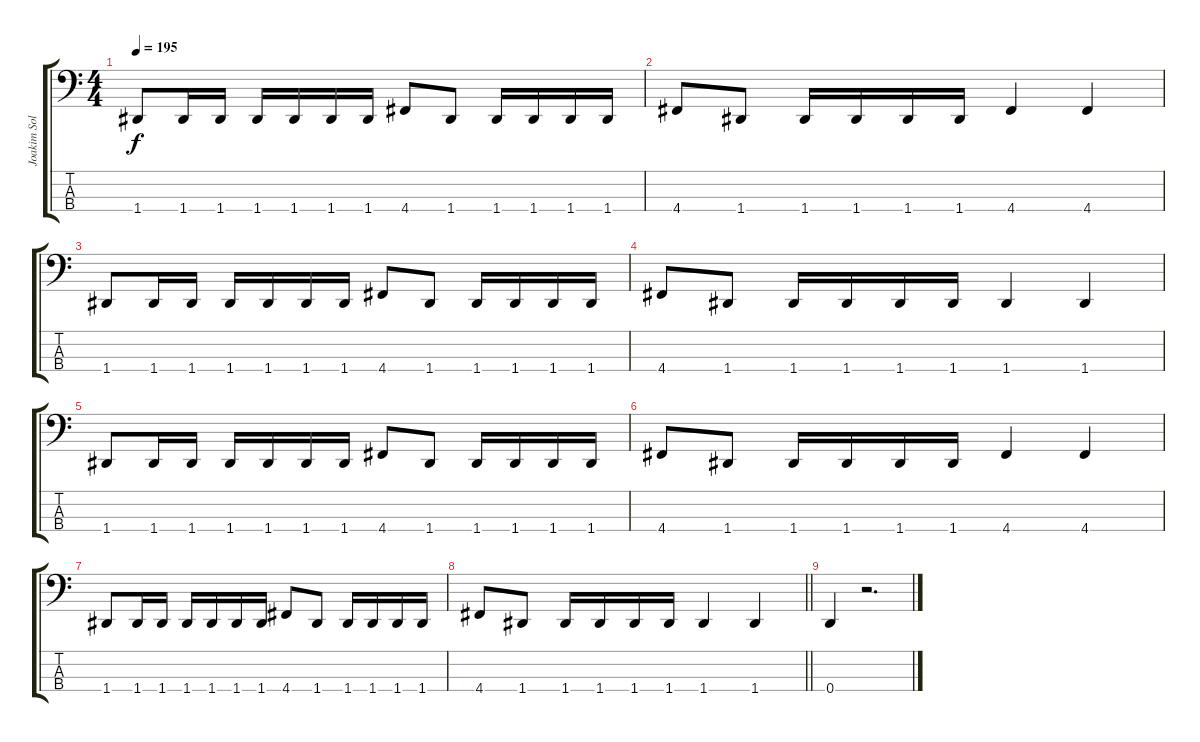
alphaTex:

\track ("Joakim Soldehed" "Joakim Sol") {instrument distortionguitar}
\staff {score tabs}
\tuning (F2 C2 G1 D1) {hide}
\ts (4 4)
\tempo 195
\clef f4
\ks c
1.4.8{dy f} 1.4.16 1.4.16 1.4.16 1.4.16 1.4.16 1.4.16 4.4.8 1.4.8 1.4.16 1.4.16 1.4.16 1.4.16 |
4.4.8 1.4.8 1.4.16 1.4.16 1.4.16 1.4.16 4.4.4 4.4.4 |
1.4.8 1.4.16 1.4.16 1.4.16 1.4.16 1.4.16 1.4.16 4.4.8 1.4.8 1.4.16 1.4.16 1.4.16 1.4.16 |
4.4.8 1.4.8 1.4.16 1.4.16 1.4.16 1.4.16 1.4.4 1.4.4 |
1.4.8 1.4.16 1.4.16 1.4.16 1.4.16 1.4.16 1.4.16 4.4.8 1.4.8 1.4.16 1.4.16 1.4.16 1.4.16 |
4.4.8 1.4.8 1.4.16 1.4.16 1.4.16 1.4.16 4.4.4 4.4.4 |
1.4.8 1.4.16 1.4.16 1.4.16 1.4.16 1.4.16 1.4.16 4.4.8 1.4.8 1.4.16 1.4.16 1.4.16 1.4.16 |
\barLineRight lightlight
4.4.8 1.4.8 1.4.16 1.4.16 1.4.16 1.4.16 1.4.4 1.4.4 |
0.4.4 r.2{d}
